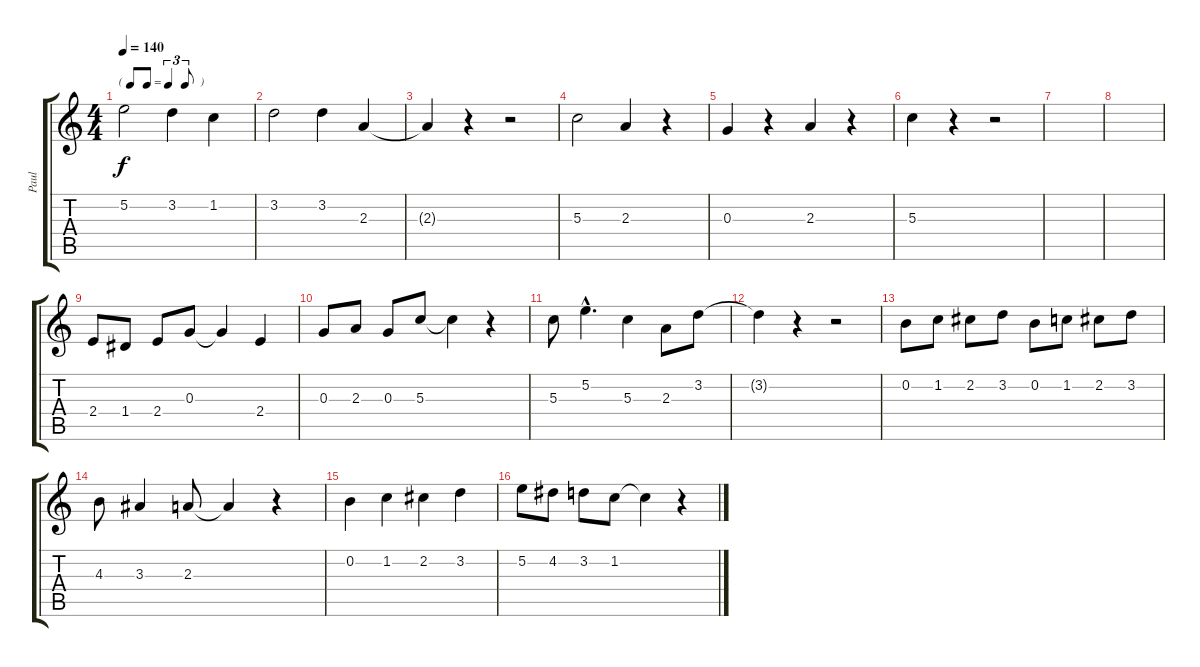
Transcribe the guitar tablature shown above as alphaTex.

\track ("Paul" "Paul") {instrument electricguitarjazz}
\staff {score tabs}
\tuning (E4 B3 G3 D3 A2 E2) {hide}
\ts (4 4)
\tf triplet8th
\tempo 140
\clef g2
\ks c
5.2.2{dy f} 3.2.4 1.2.4 |
3.2.2 3.2.4 2.3.4 |
2.3{t}.4 r.4 r.2 |
5.3.2 2.3.4 r.4 |
0.3.4 r.4 2.3.4 r.4 |
5.3.4 r.4 r.2 |
|
|
2.4.8 1.4.8 2.4.8 0.3.8 0.3{t}.4 2.4.4 |
0.3.8 2.3.8 0.3.8 5.3.8 5.3{t}.4 r.4 |
5.3.8 5.2{hac}.4{d} 5.3.4 2.3.8 3.2.8 |
3.2{t}.4 r.4 r.2 |
0.2.8 1.2.8 2.2.8 3.2.8 0.2.8 1.2.8 2.2.8 3.2.8 |
4.3.8 3.3.4 2.3.8 2.3{t}.4 r.4 |
0.2.4 1.2.4 2.2.4 3.2.4 |
5.2.8 4.2.8 3.2.8 1.2.8 1.2{t}.4 r.4
